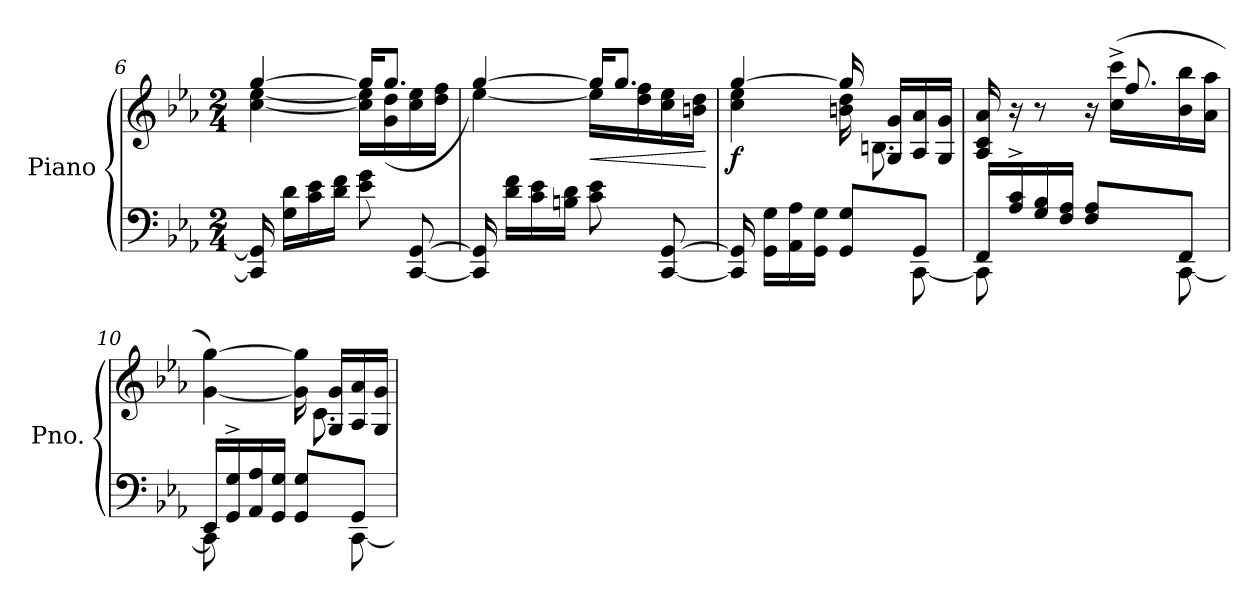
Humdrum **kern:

**kern	**kern	**dynam
*part1	*part1	*part1
*staff2	*staff1	*staff1/2
*I"Piano	*	*
*I'Pno.	*	*
*clefF4	*clefG2	*
*k[b-e-a-]	*k[b-e-a-]	*
*M2/4	*M2/4	*
=6	=6	=6
*	*^	*
16CC/] 16GG/]	[4gg/	[4cc\ [4ee-\	.
16G\ 16d\LL	.	.	.
16c\ 16e-\	.	.	.
16d\ 16f\JJ	.	.	.
8e-\ 8g\	16gg/KL]	16cc\] 16ee-\]LL	.
.	8.gg/J	(<16g\ 16dd\	.
[8CC/ [8GG/	.	16cc\ 16ee-\	.
.	.	16dd\ 16ff\JJ	.
=7	=7	=7	=7
16CC/] 16GG/]	[4gg/	[4ee-\)	.
16d\ 16f\LL	.	.	.
16c\ 16e-\	.	.	.
16Bn\ 16d\JJ	.	.	.
!	!	!	!LO:HP:b
8c\ 8e-\	16gg/KL]	16ee-\LL]	<
.	8.gg/J	16dd\ 16ff\	.
[8CC/ [8GG/	.	16cc\ 16ee-\	.
.	.	16bn\ 16dd\JJ	.
*	*v	*v	*
.	.	[
=8	=8	=8
*^	*^	*
!	!	!	!	!LO:DY:b
16CC/] 16GG/]	4ryy	[4gg/	4cc\ 4ee-\	f
16GG\ 16G\LL	.	.	.	.
16AA-\ 16A-\	.	.	.	.
16GG\ 16G\JJ	.	.	.	.
8GG/ 8G/L	8ryy	16gg/]	16bn\ 16dd\	.
.	.	16G/ 16g/LL	8.Bn\	.
8GG/J	[8CC\	16A-/ 16a-/	.	.
.	.	16G/ 16g/JJ	.	.
!!LO:LB:g=z	!!
=9	=9	=9	=9	=9
16FF/LL	8CC\]	16A-/ 16c/ 16a-/	16ryy	.
16A-/^ 16c/^	.	16r	16ryy	.
16G/ 16B-/	8ryy	8r	8ryy	.
16F/ 16A-/JJ	.	.	.	.
8F/ 8A-/L	8ryy	16r	16ryy	.
.	.	(>16cc\^ 16ccc\^LL	8.ff/	.
8FF/J	[8CC\	16b-\ 16bb-\	.	.
.	.	16a-\ 16aa-\JJ	.	.
=10	=10	=10	=10	=10
16EE-/LL	8CC\]	[4g\ [4gg\)	4ryy	.
16GG/^ 16G/^	.	.	.	.
16AA-/ 16A-/	8ryy	.	.	.
16GG/ 16G/JJ	.	.	.	.
8GG/ 8G/L	8ryy	16g\] 16gg\]	16ryy	.
.	.	16G/ 16g/LL	8.c\	.
8GG/J	[8CC\	16A-/ 16a-/	.	.
.	.	16G/ 16g/JJ	.	.
*v	*v	*	*	*
*	*v	*v	*
=	=	=
*-	*-	*-
